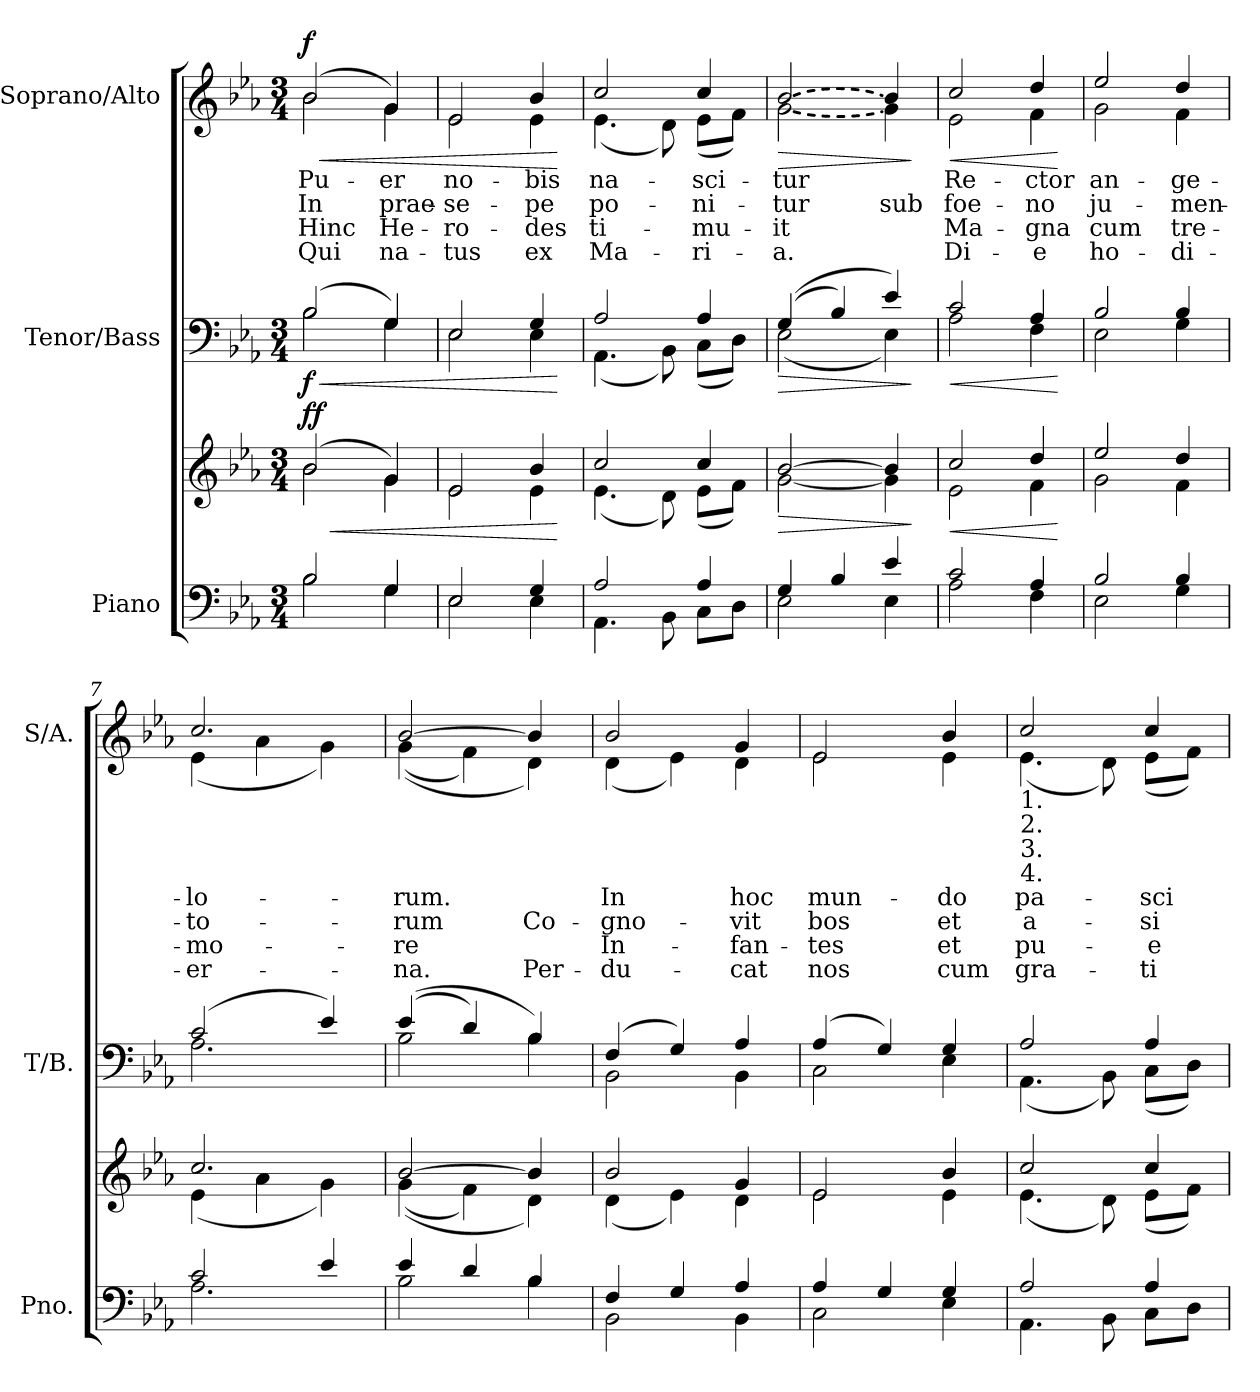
**kern	**kern	**dynam	**kern	**dynam	**kern	**text	**text	**text	**text	**dynam
*part3	*part3	*part3	*part2	*part2	*part1	*part1	*part1	*part1	*part1	*part1
*staff4	*staff3	*staff3/4	*staff2	*staff2	*staff1	*staff1	*staff1	*staff1	*staff1	*staff1
*I"Piano	*	*	*I"Tenor/Bass	*	*I"Soprano/Alto	*	*	*	*	*
*I'Pno.	*	*	*I'T/B.	*	*I'S/A.	*	*	*	*	*
*clefF4	*clefG2	*	*clefF4	*	*clefG2	*	*	*	*	*
*k[b-e-a-]	*k[b-e-a-]	*	*k[b-e-a-]	*	*k[b-e-a-]	*	*	*	*	*
*M3/4	*M3/4	*	*M3/4	*	*M3/4	*	*	*	*	*
=1	=1	=1	=1	=1	=1	=1	=1	=1	=1	=1
*^	*	*	*	*	*	*	*	*	*	*
!	!	!	!	!	!	!LO:TX:a:Bi:t=Moderato	!	!	!	!	!
!	!	!	!	!	!	!LO:TX:b:t=1.	!	!	!	!	!
!	!	!	!	!	!	!LO:TX:b:t=2.	!	!	!	!	!
!	!	!	!	!	!	!LO:TX:b:t=3.	!	!	!	!	!
!	!	!	!	!	!	!LO:TX:b:t=4.	!	!	!	!	!
!	!	!	!LO:HP:b	!	!LO:HP:b	!	!LO:LY:b	!LO:LY:b	!LO:LY:b	!LO:LY:b	!LO:HP:b
*	*	*^	*	*^	*	*^	*	*	*	*	*
!	!	!	!	!LO:DY:n=1:b=2	!	!	!	!	!	!	!	!	!	!
!	!	!	!	!LO:DY:n=2:a	!	!	!LO:DY:n=1:b	!	!	!	!	!	!	!LO:DY:n=1:a
2B-/	2B-\	(>2b-/	2b-\	< f f	(<2B-/	2B-\	< f	(>2b-/	2b-\	Pu-	In	Hinc	Qui	< f
!	!	!	!	!	!	!	!	!	!	!LO:LY:b	!LO:LY:b	!LO:LY:b	!LO:LY:b	!
4G/	4G\	4g/)	4g\	.	4G/)	4G\	.	4g/)	4g\	-er	prae-	He-	na-	.
=2	=2	=2	=2	=2	=2	=2	=2	=2	=2	=2	=2	=2	=2	=2
!	!	!	!	!	!	!	!	!	!	!LO:LY:b	!LO:LY:b	!LO:LY:b	!LO:LY:b	!
2E-/	2E-\	2e-/	2e-\	.	2E-/	2E-\	.	2e-/	2e-\	no-	-se-	-ro-	-tus	.
!	!	!	!	!	!	!	!	!	!	!LO:LY:b	!LO:LY:b	!LO:LY:b	!LO:LY:b	!
4G/	4E-\	4b-/	4e-\	.	4G/	4E-\	.	4b-/	4e-\	-bis	-pe	-des	ex	.
*v	*v	*	*	*	*v	*v	*	*v	*v	*	*	*	*	*
*	*v	*v	*	*	*	*	*	*	*	*	*
.	.	[	.	[	.	.	.	.	.	[
=3	=3	=3	=3	=3	=3	=3	=3	=3	=3	=3
*^	*^	*	*^	*	*	*	*	*	*	*
!	!	!	!	!	!	!	!	!	!LO:LY:b	!LO:LY:b	!LO:LY:b	!LO:LY:b	!
*	*	*	*	*	*	*	*	*^	*	*	*	*	*
2A-/	4.AA-\	2cc/	(<4.e-\	.	2A-/	(<4.AA-\	.	2cc/	(<4.e-\	na-	po-	ti-	Ma-	.
.	8BB-\	.	8d\)	.	.	8BB-\)	.	.	8d\)	.	.	.	.	.
!	!	!	!	!	!	!	!	!	!	!LO:LY:b	!LO:LY:b	!LO:LY:b	!LO:LY:b	!
4A-/	8C\L	4cc/	(<8e-\L	.	4A-/	(<8C\L	.	4cc/	(<8e-\L	-sci-	-ni-	-mu-	-ri-	.
.	8D\J	.	8f\J)	.	.	8D\J)	.	.	8f\J)	.	.	.	.	.
=4	=4	=4	=4	=4	=4	=4	=4	=4	=4	=4	=4	=4	=4	=4
!	!	!	!	!LO:HP:b	!	!	!LO:HP:b	!LO:T:dash	!LO:T:dash	!LO:LY:b	!LO:LY:b	!LO:LY:b	!LO:LY:b	!LO:HP:b
4G/	2E-\	[2b-/	[2g\	>	(>(>4G/	(<2E-\	>	[2b-/	[2g\	-tur	-tur	-it	-a.	>
4B-/	.	.	.	.	4B-/)	.	.	.	.	.	.	.	.	.
!	!	!	!	!	!	!	!	!	!	!	!LO:LY:b	!	!	!
4e-/	4E-\	4b-/]	4g\]	.	4e-/)	4E-\)	.	4b-/]	4g\]	.	sub	.	.	.
*v	*v	*	*	*	*v	*v	*	*v	*v	*	*	*	*	*
*	*v	*v	*	*	*	*	*	*	*	*	*
.	.	]	.	]	.	.	.	.	.	]
!!LO:LB:g=z
=5	=5	=5	=5	=5	=5	=5	=5	=5	=5	=5
*^	*	*	*	*	*	*	*	*	*	*
!	!	!	!	!	!	!LO:TX:b:t=1.	!	!	!	!	!
!	!	!	!	!	!	!LO:TX:b:t=2.	!	!	!	!	!
!	!	!	!	!	!	!LO:TX:b:t=3.	!	!	!	!	!
!	!	!	!	!	!	!LO:TX:b:t=4.	!	!	!	!	!
!	!	!	!LO:HP:b	!	!LO:HP:b	!	!LO:LY:b	!LO:LY:b	!LO:LY:b	!LO:LY:b	!LO:HP:b
*	*	*^	*	*^	*	*^	*	*	*	*	*
2c/	2A-\	2cc/	2e-\	<	2c/	2A-\	<	2cc/	2e-\	Re-	foe-	Ma-	Di-	<
!	!	!	!	!	!	!	!	!	!	!LO:LY:b	!LO:LY:b	!LO:LY:b	!LO:LY:b	!
4A-/	4F\	4dd/	4f\	.	4A-/	4F\	.	4dd/	4f\	-ctor	-no	-gna	-e	.
*v	*v	*	*	*	*v	*v	*	*v	*v	*	*	*	*	*
*	*v	*v	*	*	*	*	*	*	*	*	*
.	.	[	.	[	.	.	.	.	.	[
=6	=6	=6	=6	=6	=6	=6	=6	=6	=6	=6
*^	*^	*	*^	*	*	*	*	*	*	*
!	!	!	!	!	!	!	!	!	!LO:LY:b	!LO:LY:b	!LO:LY:b	!LO:LY:b	!
*	*	*	*	*	*	*	*	*^	*	*	*	*	*
2B-/	2E-\	2ee-/	2g\	.	2B-/	2E-\	.	2ee-/	2g\	an-	ju-	cum	ho-	.
!	!	!	!	!	!	!	!	!	!	!LO:LY:b	!LO:LY:b	!LO:LY:b	!LO:LY:b	!
4B-/	4G\	4dd/	4f\	.	4B-/	4G\	.	4dd/	4f\	-ge-	-men-	tre-	-di-	.
=7	=7	=7	=7	=7	=7	=7	=7	=7	=7	=7	=7	=7	=7	=7
!	!	!	!	!	!	!	!	!	!	!LO:LY:b	!LO:LY:b	!LO:LY:b	!LO:LY:b	!
2c/	2.A-\	2.cc/	(<4e-\	.	(>2c/	2.A-\	.	2.cc/	(<4e-\	-lo-	-to-	-mo-	-er-	.
.	.	.	4a-\	.	.	.	.	.	4a-\	.	.	.	.	.
4e-/	.	.	4g\)	.	4e-/)	.	.	.	4g\)	.	.	.	.	.
=8	=8	=8	=8	=8	=8	=8	=8	=8	=8	=8	=8	=8	=8	=8
!	!	!	!	!	!	!	!	!	!	!LO:LY:b	!LO:LY:b	!LO:LY:b	!LO:LY:b	!
4e-/	2B-\	[2b-/	(<(<4g\	.	(>(>4e-/	2B-\	.	[2b-/	(<(<4g\	rum.	-rum	-re	-na.	.
4d/	.	.	4f\)	.	4d/)	.	.	.	4f\)	.	.	.	.	.
!	!	!	!	!	!	!	!	!	!	!	!LO:LY:b	!	!LO:LY:b	!
4B-/	4B-\	4b-/]	4d\)	.	4B-/)	4B-\	.	4b-/]	4d\)	.	Co-	.	Per-	.
=9	=9	=9	=9	=9	=9	=9	=9	=9	=9	=9	=9	=9	=9	=9
!	!	!	!	!	!	!	!	!	!	!LO:LY:b	!LO:LY:b	!LO:LY:b	!LO:LY:b	!
4F/	2BB-\	2b-/	(<4d\	.	(>4F/	2BB-\	.	2b-/	(<4d\	In	-gno-	In-	-du-	.
4G/	.	.	4e-\)	.	4G/)	.	.	.	4e-\)	.	.	.	.	.
!	!	!	!	!	!	!	!	!	!	!LO:LY:b	!LO:LY:b	!LO:LY:b	!LO:LY:b	!
4A-/	4BB-\	4g/	4d\	.	4A-/	4BB-\	.	4g/	4d\	hoc	-vit	-fan-	-cat	.
=10	=10	=10	=10	=10	=10	=10	=10	=10	=10	=10	=10	=10	=10	=10
!	!	!	!	!	!	!	!	!	!	!LO:LY:b	!LO:LY:b	!LO:LY:b	!LO:LY:b	!
4A-/	2C\	2e-/	2e-\	.	(>4A-/	2C\	.	2e-/	2e-\	mun-	bos	-tes	nos	.
4G/	.	.	.	.	4G/)	.	.	.	.	.	.	.	.	.
!	!	!	!	!	!	!	!	!	!	!LO:LY:b	!LO:LY:b	!LO:LY:b	!LO:LY:b	!
4G/	4E-\	4b-/	4e-\	.	4G/	4E-\	.	4b-/	4e-\	-do	et	et	cum	.
!!LO:LB:g=z	!!
=11	=11	=11	=11	=11	=11	=11	=11	=11	=11	=11	=11	=11	=11	=11
!	!	!	!	!	!	!	!	!LO:TX:b:t=1.	!	!	!	!	!	!
!	!	!	!	!	!	!	!	!LO:TX:b:t=2.	!	!	!	!	!	!
!	!	!	!	!	!	!	!	!LO:TX:b:t=3.	!	!	!	!	!	!
!	!	!	!	!	!	!	!	!LO:TX:b:t=4.	!	!	!	!	!	!
!	!	!	!	!	!	!	!	!	!	!LO:LY:b	!LO:LY:b	!LO:LY:b	!LO:LY:b	!
2A-/	4.AA-\	2cc/	(<4.e-\	.	2A-/	(<4.AA-\	.	2cc/	(<4.e-\	pa-	a-	pu-	gra-	.
.	8BB-\	.	8d\)	.	.	8BB-\)	.	.	8d\)	.	.	.	.	.
!	!	!	!	!	!	!	!	!	!	!LO:LY:b	!LO:LY:b	!LO:LY:b	!LO:LY:b	!
4A-/	8C\L	4cc/	(<8e-\L	.	4A-/	(<8C\L	.	4cc/	(<8e-\L	-sci-	-si-	-e-	-ti-	.
.	8D\J	.	8f\J)	.	.	8D\J)	.	.	8f\J)	.	.	.	.	.
*v	*v	*	*	*	*v	*v	*	*v	*v	*	*	*	*	*
*	*v	*v	*	*	*	*	*	*	*	*	*
=	=	=	=	=	=	=	=	=	=	=
*-	*-	*-	*-	*-	*-	*-	*-	*-	*-	*-
